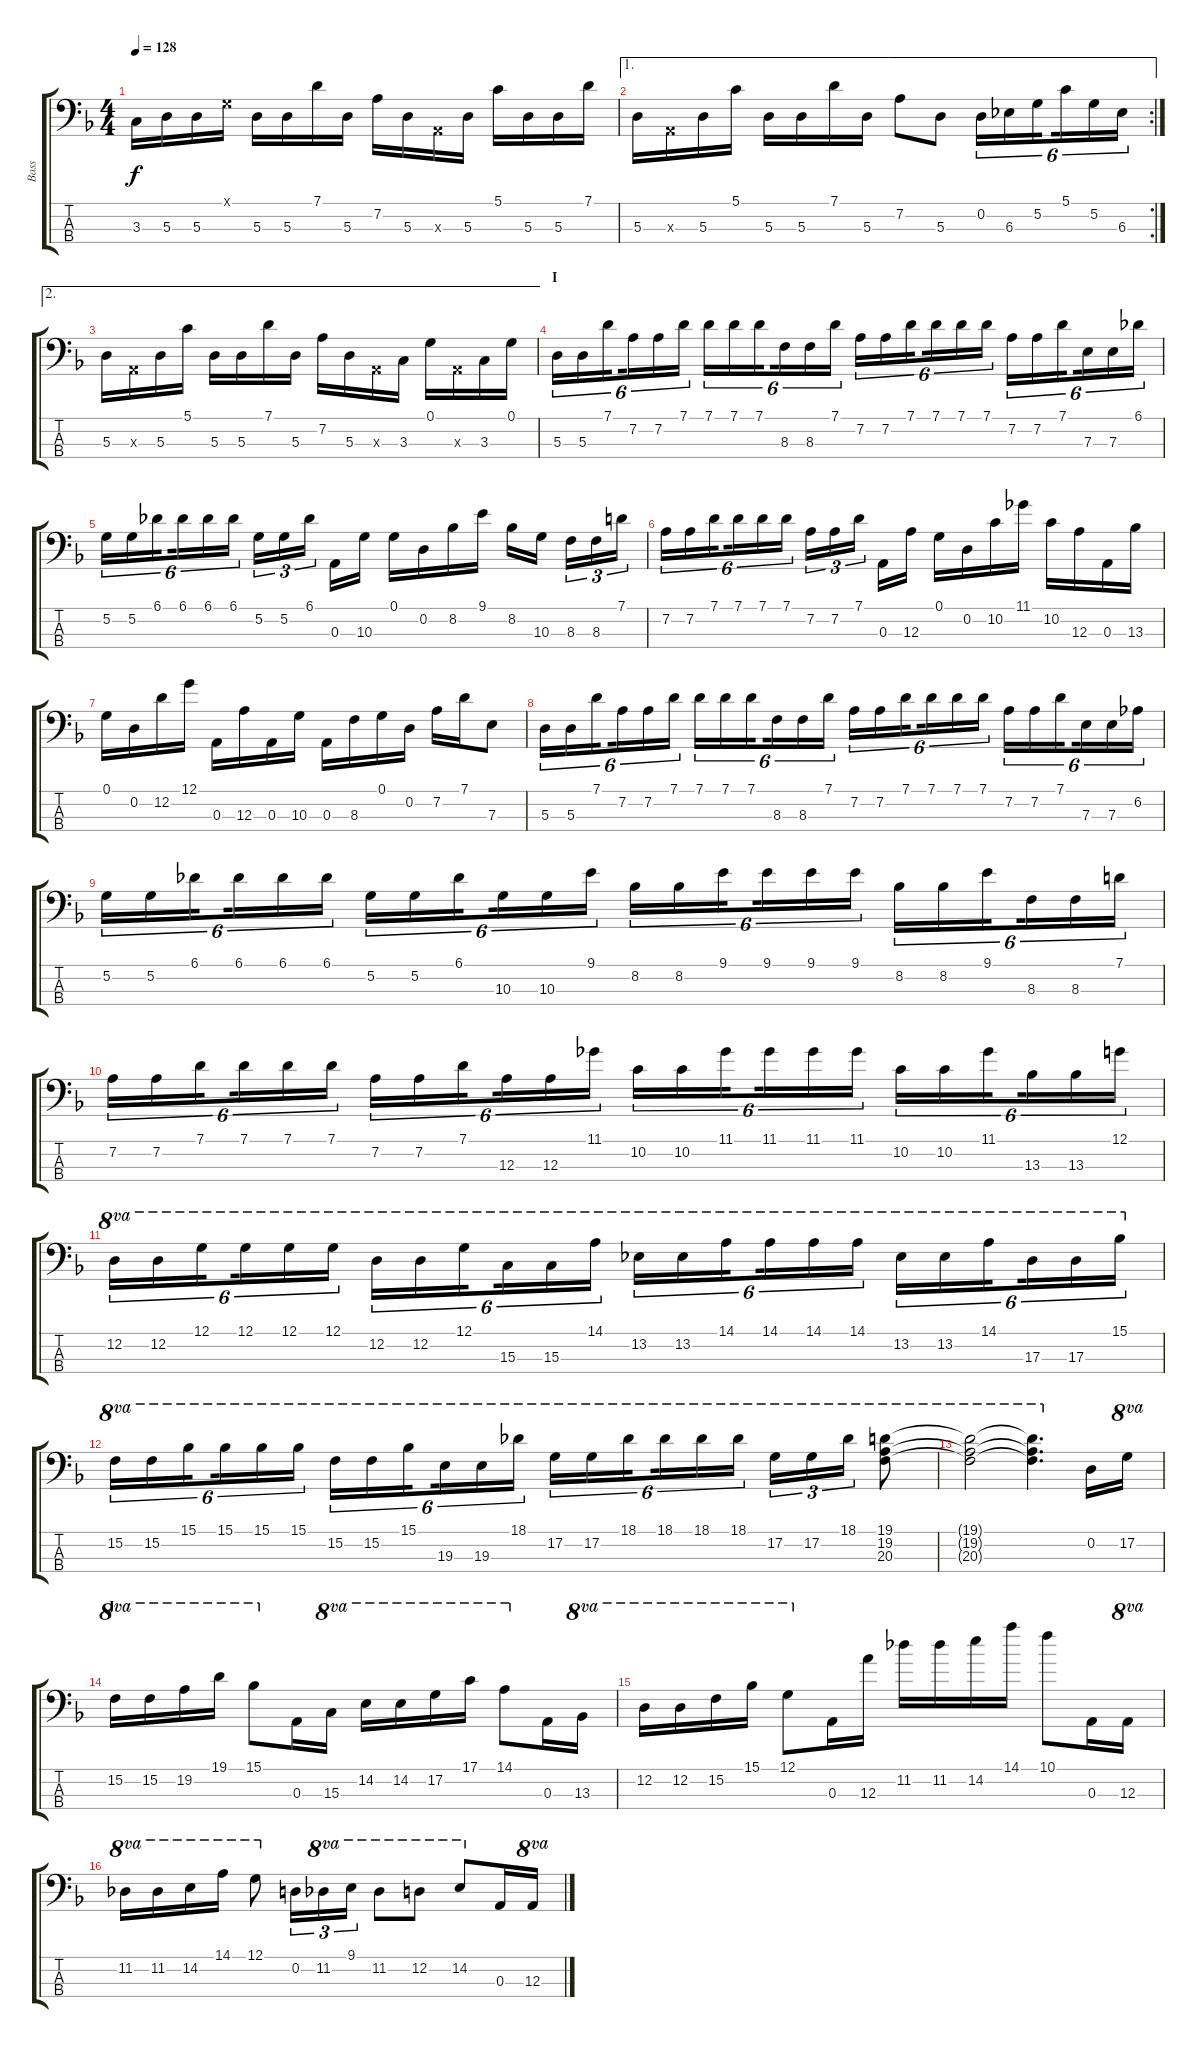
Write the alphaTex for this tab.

\track ("Bass" "Bass") {instrument electricbassfinger}
\staff {score tabs}
\tuning (G2 D2 A1 E1) {hide}
\ts (4 4)
\tempo 128
\clef f4
\ks f
3.3.16{dy f} 5.3.16 5.3.16 0.1{x}.16 5.3.16 5.3.16 7.1.16 5.3.16 7.2.16 5.3.16 0.3{x}.16 5.3.16 5.1.16 5.3.16 5.3.16 7.1.16 |
\ae 1
\rc 2
5.3.16 0.3{x}.16 5.3.16 5.1.16 5.3.16 5.3.16 7.1.16 5.3.16 7.2.8 5.3.8 0.2.16{tu (6 4)} 6.3.16{tu (6 4) beam merge} 5.2.16{tu (6 4) beam splitsecondary} 5.1.16{tu (6 4)} 5.2.16{tu (6 4)} 6.3.16{tu (6 4)} |
\ae 2
5.3.16 0.3{x}.16 5.3.16 5.1.16 5.3.16 5.3.16 7.1.16 5.3.16 7.2.16 5.3.16 0.3{x}.16 3.3.16 0.1.16 0.3{x}.16 3.3.16 0.1.16 |
\section ("" "I")
5.3.16{tu (6 4)} 5.3.16{tu (6 4)} 7.1.16{tu (6 4) beam splitsecondary} 7.2.16{tu (6 4)} 7.2.16{tu (6 4)} 7.1.16{tu (6 4)} 7.1.16{tu (6 4)} 7.1.16{tu (6 4)} 7.1.16{tu (6 4) beam splitsecondary} 8.3.16{tu (6 4)} 8.3.16{tu (6 4)} 7.1.16{tu (6 4)} 7.2.16{tu (6 4)} 7.2.16{tu (6 4)} 7.1.16{tu (6 4) beam splitsecondary} 7.1.16{tu (6 4)} 7.1.16{tu (6 4)} 7.1.16{tu (6 4)} 7.2.16{tu (6 4)} 7.2.16{tu (6 4)} 7.1.16{tu (6 4) beam splitsecondary} 7.3.16{tu (6 4)} 7.3.16{tu (6 4)} 6.1.16{tu (6 4)} |
5.2.16{tu (6 4)} 5.2.16{tu (6 4)} 6.1.16{tu (6 4) beam splitsecondary} 6.1.16{tu (6 4)} 6.1.16{tu (6 4)} 6.1.16{tu (6 4)} 5.2.16{tu (3 2)} 5.2.16{tu (3 2)} 6.1.16{tu (3 2) beam splitsecondary} 0.3.16 10.3.16 0.1.16 0.2.16 8.2.16 9.1.16 8.2.16 10.3.16{beam splitsecondary} 8.3.16{tu (3 2)} 8.3.16{tu (3 2)} 7.1.16{tu (3 2)} |
7.2.16{tu (6 4)} 7.2.16{tu (6 4)} 7.1.16{tu (6 4) beam splitsecondary} 7.1.16{tu (6 4)} 7.1.16{tu (6 4)} 7.1.16{tu (6 4)} 7.2.16{tu (3 2)} 7.2.16{tu (3 2)} 7.1.16{tu (3 2) beam splitsecondary} 0.3.16 12.3.16 0.1.16 0.2.16 10.2.16 11.1.16 10.2.16 12.3.16 0.3.16 13.3.16 |
0.1.16 0.2.16 12.2.16 12.1.16 0.3.16 12.3.16 0.3.16 10.3.16 0.3.16 8.3.16 0.1.16 0.2.16 7.2.16 7.1.16 7.3.8 |
5.3.16{tu (6 4)} 5.3.16{tu (6 4)} 7.1.16{tu (6 4) beam splitsecondary} 7.2.16{tu (6 4)} 7.2.16{tu (6 4)} 7.1.16{tu (6 4)} 7.1.16{tu (6 4)} 7.1.16{tu (6 4)} 7.1.16{tu (6 4) beam splitsecondary} 8.3.16{tu (6 4)} 8.3.16{tu (6 4)} 7.1.16{tu (6 4)} 7.2.16{tu (6 4)} 7.2.16{tu (6 4)} 7.1.16{tu (6 4) beam splitsecondary} 7.1.16{tu (6 4)} 7.1.16{tu (6 4)} 7.1.16{tu (6 4)} 7.2.16{tu (6 4)} 7.2.16{tu (6 4)} 7.1.16{tu (6 4) beam splitsecondary} 7.3.16{tu (6 4)} 7.3.16{tu (6 4)} 6.2.16{tu (6 4)} |
5.2.16{tu (6 4)} 5.2.16{tu (6 4)} 6.1.16{tu (6 4) beam splitsecondary} 6.1.16{tu (6 4)} 6.1.16{tu (6 4)} 6.1.16{tu (6 4)} 5.2.16{tu (6 4)} 5.2.16{tu (6 4)} 6.1.16{tu (6 4) beam splitsecondary} 10.3.16{tu (6 4)} 10.3.16{tu (6 4)} 9.1.16{tu (6 4)} 8.2.16{tu (6 4)} 8.2.16{tu (6 4)} 9.1.16{tu (6 4) beam splitsecondary} 9.1.16{tu (6 4)} 9.1.16{tu (6 4)} 9.1.16{tu (6 4)} 8.2.16{tu (6 4)} 8.2.16{tu (6 4)} 9.1.16{tu (6 4) beam splitsecondary} 8.3.16{tu (6 4)} 8.3.16{tu (6 4)} 7.1.16{tu (6 4)} |
7.2.16{tu (6 4)} 7.2.16{tu (6 4)} 7.1.16{tu (6 4) beam splitsecondary} 7.1.16{tu (6 4)} 7.1.16{tu (6 4)} 7.1.16{tu (6 4)} 7.2.16{tu (6 4)} 7.2.16{tu (6 4)} 7.1.16{tu (6 4) beam splitsecondary} 12.3.16{tu (6 4)} 12.3.16{tu (6 4)} 11.1.16{tu (6 4)} 10.2.16{tu (6 4)} 10.2.16{tu (6 4)} 11.1.16{tu (6 4) beam splitsecondary} 11.1.16{tu (6 4)} 11.1.16{tu (6 4)} 11.1.16{tu (6 4)} 10.2.16{tu (6 4)} 10.2.16{tu (6 4)} 11.1.16{tu (6 4) beam splitsecondary} 13.3.16{tu (6 4)} 13.3.16{tu (6 4)} 12.1.16{tu (6 4)} |
12.2.16{tu (6 4) ot 8va} 12.2.16{tu (6 4) ot 8va} 12.1.16{tu (6 4) ot 8va beam splitsecondary} 12.1.16{tu (6 4) ot 8va} 12.1.16{tu (6 4) ot 8va} 12.1.16{tu (6 4) ot 8va} 12.2.16{tu (6 4) ot 8va} 12.2.16{tu (6 4) ot 8va} 12.1.16{tu (6 4) ot 8va beam splitsecondary} 15.3.16{tu (6 4) ot 8va} 15.3.16{tu (6 4) ot 8va} 14.1.16{tu (6 4) ot 8va} 13.2.16{tu (6 4) ot 8va} 13.2.16{tu (6 4) ot 8va} 14.1.16{tu (6 4) ot 8va beam splitsecondary} 14.1.16{tu (6 4) ot 8va} 14.1.16{tu (6 4) ot 8va} 14.1.16{tu (6 4) ot 8va} 13.2.16{tu (6 4) ot 8va} 13.2.16{tu (6 4) ot 8va} 14.1.16{tu (6 4) ot 8va beam splitsecondary} 17.3.16{tu (6 4) ot 8va} 17.3.16{tu (6 4) ot 8va} 15.1.16{tu (6 4) ot 8va} |
15.2.16{tu (6 4) ot 8va} 15.2.16{tu (6 4) ot 8va} 15.1.16{tu (6 4) ot 8va beam splitsecondary} 15.1.16{tu (6 4) ot 8va} 15.1.16{tu (6 4) ot 8va} 15.1.16{tu (6 4) ot 8va} 15.2.16{tu (6 4) ot 8va} 15.2.16{tu (6 4) ot 8va} 15.1.16{tu (6 4) ot 8va beam splitsecondary} 19.3.16{tu (6 4) ot 8va} 19.3.16{tu (6 4) ot 8va} 18.1.16{tu (6 4) ot 8va} 17.2.16{tu (6 4) ot 8va} 17.2.16{tu (6 4) ot 8va} 18.1.16{tu (6 4) ot 8va beam splitsecondary} 18.1.16{tu (6 4) ot 8va} 18.1.16{tu (6 4) ot 8va} 18.1.16{tu (6 4) ot 8va} 17.2.16{tu (3 2) ot 8va} 17.2.16{tu (3 2) ot 8va} 18.1.16{tu (3 2) ot 8va} (19.1 19.2 20.3).8{ot 8va} |
(19.1{t} 19.2{t} 20.3{t}).2{ot 8va} (19.1{t} 19.2{t} 20.3{t}).4{d ot 8va} 0.2.16 17.2.16{ot 8va} |
\section ("" "J")
15.2.16{ot 8va} 15.2.16{ot 8va} 19.2.16{ot 8va} 19.1.16{ot 8va} 15.1.8{ot 8va} 0.3.16 15.3.16{ot 8va} 14.2.16{ot 8va} 14.2.16{ot 8va} 17.2.16{ot 8va} 17.1.16{ot 8va} 14.1.8{ot 8va} 0.3.16 13.3.16{ot 8va} |
12.2.16{ot 8va} 12.2.16{ot 8va} 15.2.16{ot 8va} 15.1.16{ot 8va} 12.1.8{ot 8va} 0.3.16 12.3.16{ot 8vb} 11.2.16{ot 8vb} 11.2.16{ot 8vb} 14.2.16{ot 8vb} 14.1.16{ot 8vb} 10.1.8{ot 8vb} 0.3.16 12.3.16{ot 8va} |
11.2.16{ot 8va} 11.2.16{ot 8va} 14.2.16{ot 8va} 14.1.16{ot 8va} 12.1.8{ot 8va} 0.2.16{tu (3 2)} 11.2.16{tu (3 2) ot 8va} 9.1.16{tu (3 2) ot 8va} 11.2.8{ot 8va} 12.2.8{ot 8va} 14.2.8{ot 8va} 0.3.16 12.3.16{ot 8va}
